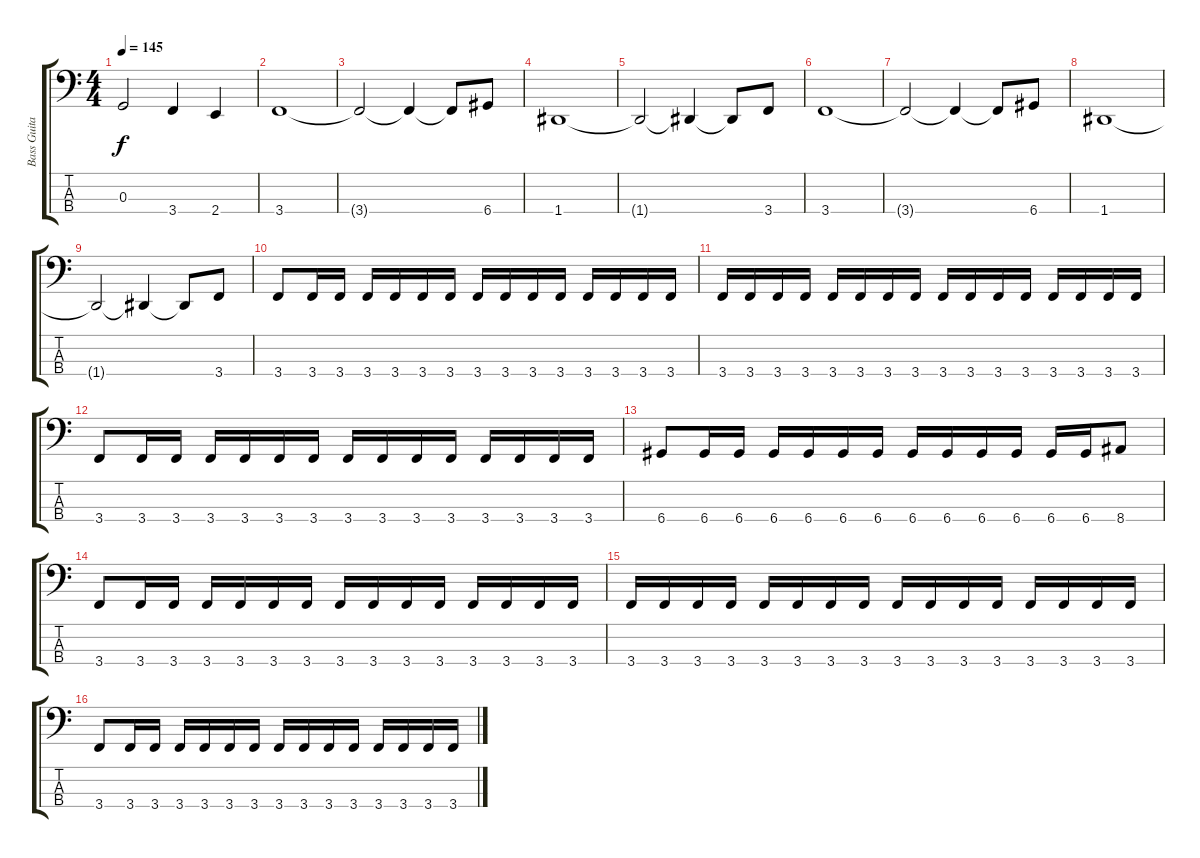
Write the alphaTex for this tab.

\track ("Bass Guitar" "Bass Guita") {instrument electricbassfinger}
\staff {score tabs}
\tuning (F2 C2 G1 D1) {hide}
\ts (4 4)
\tempo 145
\clef f4
\ks c
0.3.2{dy f} 3.4.4 2.4.4 |
3.4.1 |
3.4{t}.2 3.4{t}.4 3.4{t}.8 6.4.8 |
1.4.1 |
1.4{t}.2 1.4{t}.4 1.4{t}.8 3.4.8 |
3.4.1 |
3.4{t}.2 3.4{t}.4 3.4{t}.8 6.4.8 |
1.4.1 |
1.4{t}.2 1.4{t}.4 1.4{t}.8 3.4.8 |
3.4.8 3.4.16 3.4.16 3.4.16 3.4.16 3.4.16 3.4.16 3.4.16 3.4.16 3.4.16 3.4.16 3.4.16 3.4.16 3.4.16 3.4.16 |
3.4.16 3.4.16 3.4.16 3.4.16 3.4.16 3.4.16 3.4.16 3.4.16 3.4.16 3.4.16 3.4.16 3.4.16 3.4.16 3.4.16 3.4.16 3.4.16 |
3.4.8 3.4.16 3.4.16 3.4.16 3.4.16 3.4.16 3.4.16 3.4.16 3.4.16 3.4.16 3.4.16 3.4.16 3.4.16 3.4.16 3.4.16 |
6.4.8 6.4.16 6.4.16 6.4.16 6.4.16 6.4.16 6.4.16 6.4.16 6.4.16 6.4.16 6.4.16 6.4.16 6.4.16 8.4.8 |
3.4.8 3.4.16 3.4.16 3.4.16 3.4.16 3.4.16 3.4.16 3.4.16 3.4.16 3.4.16 3.4.16 3.4.16 3.4.16 3.4.16 3.4.16 |
3.4.16 3.4.16 3.4.16 3.4.16 3.4.16 3.4.16 3.4.16 3.4.16 3.4.16 3.4.16 3.4.16 3.4.16 3.4.16 3.4.16 3.4.16 3.4.16 |
3.4.8 3.4.16 3.4.16 3.4.16 3.4.16 3.4.16 3.4.16 3.4.16 3.4.16 3.4.16 3.4.16 3.4.16 3.4.16 3.4.16 3.4.16
